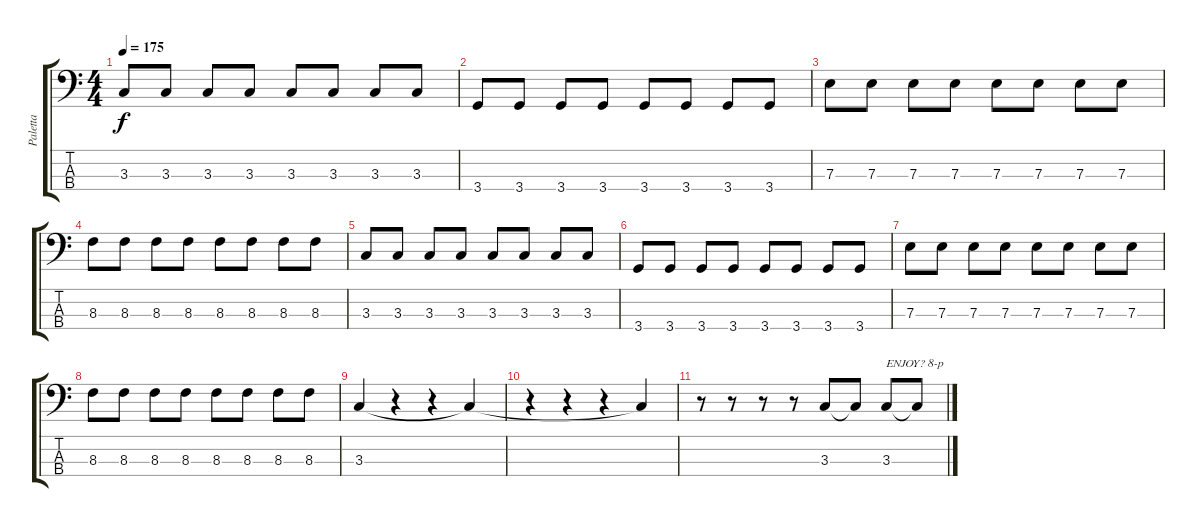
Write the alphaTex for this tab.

\track ("Paletta" "Paletta") {instrument electricbassfinger}
\staff {score tabs}
\tuning (G2 D2 A1 E1) {hide}
\ts (4 4)
\tempo 175
\clef f4
\ks c
3.3.8{dy f} 3.3.8 3.3.8 3.3.8 3.3.8 3.3.8 3.3.8 3.3.8 |
3.4.8 3.4.8 3.4.8 3.4.8 3.4.8 3.4.8 3.4.8 3.4.8 |
7.3.8 7.3.8 7.3.8 7.3.8 7.3.8 7.3.8 7.3.8 7.3.8 |
8.3.8 8.3.8 8.3.8 8.3.8 8.3.8 8.3.8 8.3.8 8.3.8 |
3.3.8 3.3.8 3.3.8 3.3.8 3.3.8 3.3.8 3.3.8 3.3.8 |
3.4.8 3.4.8 3.4.8 3.4.8 3.4.8 3.4.8 3.4.8 3.4.8 |
7.3.8 7.3.8 7.3.8 7.3.8 7.3.8 7.3.8 7.3.8 7.3.8 |
8.3.8 8.3.8 8.3.8 8.3.8 8.3.8 8.3.8 8.3.8 8.3.8 |
3.3.4 r.4 r.4 3.3{t}.4 |
r.4 r.4 r.4 3.3{t}.4 |
r.8 r.8 r.8 r.8 3.3.8 3.3{t}.8 3.3.8{txt "ENJOY? 8-p"} 3.3{t}.8
